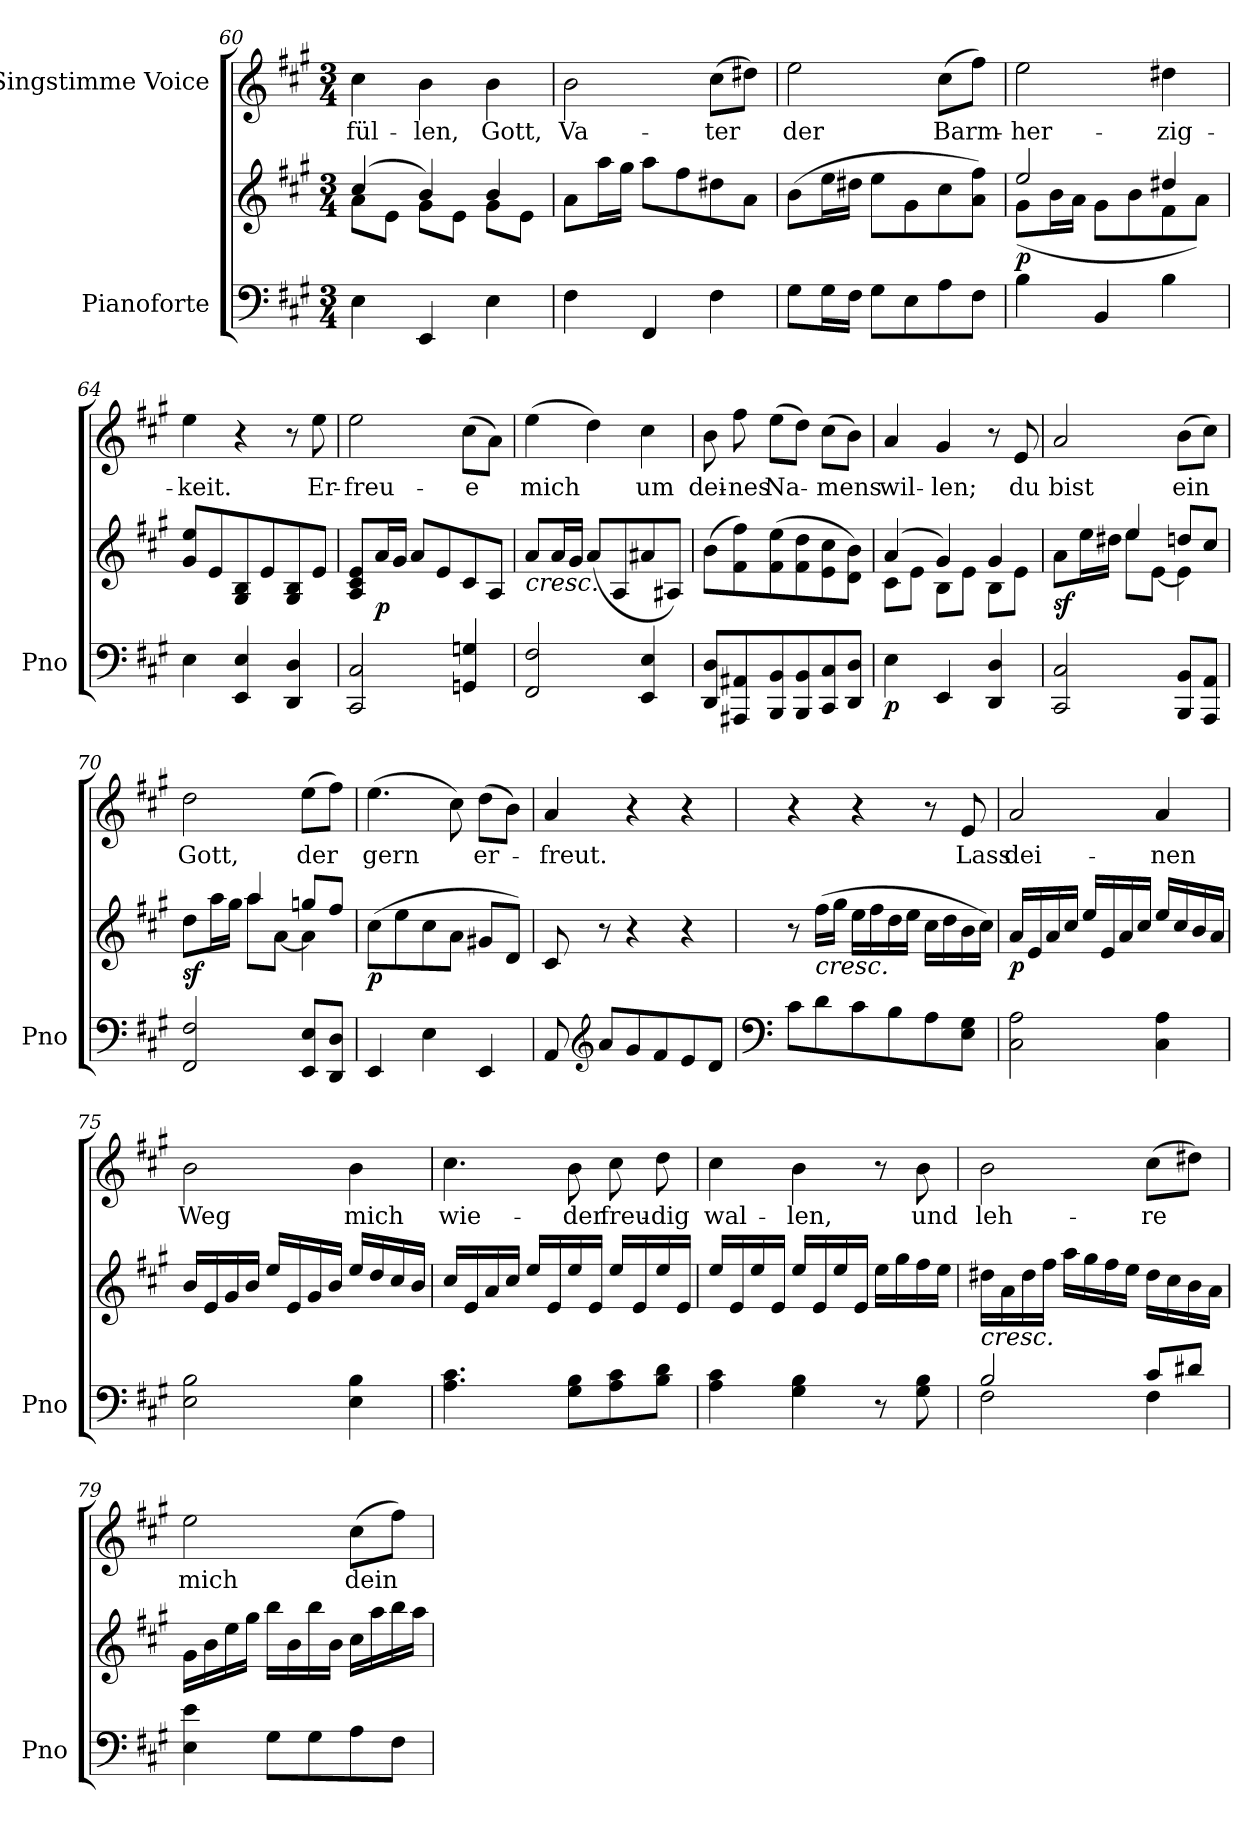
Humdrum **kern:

**kern	**kern	**dynam	**kern	**text
*part2	*part2	*part2	*part1	*part1
*staff3	*staff2	*staff2/3	*staff1	*staff1
*I"Pianoforte	*	*	*I"Singstimme Voice	*
*I'Pno	*	*	*	*
!!LO:LB:g=z
*clefF4	*clefG2	*	*clefG2	*
*k[f#c#g#]	*k[f#c#g#]	*	*k[f#c#g#]	*
*M3/4	*M3/4	*	*M3/4	*
=60	=60	=60	=60	=60
*	*^	*	*	*
!	!	!	!	!	!LO:LY:b
4E\	(4cc#/	8a\L	.	4cc#\	fül-
.	.	8e\J	.	.	.
!	!	!	!	!	!LO:LY:b
4EE/	4b/)	8g#\L	.	4b\	-len,
.	.	8e\J	.	.	.
!	!	!	!	!	!LO:LY:b
4E\	4b/	8g#\L	.	4b\	Gott,
.	.	8e\J	.	.	.
!!LO:LB:g=z
=61	=61	=61	=61	=61	=61
!	!LO:TX:b:i:t=cresc.	!	!	!	!
!	!	!	!	!	!LO:LY:b
*	*v	*v	*	*	*
4F#\	8a\L	.	2b\	Va-
.	16aa\L	.	.	.
.	16gg#\JJ	.	.	.
4FF#/	8aa\L	.	.	.
.	8ff#\	.	.	.
!	!	!	!	!LO:LY:b
4F#\	8dd#X\	.	(8cc#\L	-ter
.	8a\J	.	8dd#X\J)	.
=62	=62	=62	=62	=62
!	!	!	!	!LO:LY:b
8G#\L	(8b\L	.	2ee\	der
16G#\L	16ee\L	.	.	.
16F#\JJ	16dd#X\JJ	.	.	.
8G#\L	8ee\L	.	.	.
8E\	8g#\	.	.	.
!	!	!	!	!LO:LY:b
8A\	8cc#\	.	(8cc#\L	Barm-
8F#\J	8a\ 8ff#\J)	.	8ff#\J)	.
=63	=63	=63	=63	=63
*	*^	*	*	*
!	!	!	!LO:DY:b	!	!LO:LY:b
4B\	2ee/	(8g#\L	p	2ee\	-her-
.	.	16b\L	.	.	.
.	.	16a\JJ	.	.	.
4BB/	.	8g#\L	.	.	.
.	.	8b\	.	.	.
!	!	!	!	!	!LO:LY:b
4B\	4dd#X/	8f#\	.	4dd#X\	-zig-
.	.	8a\J)	.	.	.
=64	=64	=64	=64	=64	=64
!	!LO:TX:b:i:t=cresc.	!	!	!	!
!	!	!	!	!	!LO:LY:b
*	*v	*v	*	*	*
4E\	8g#/ 8ee/L	.	4ee\	-keit.
.	8e/	.	.	.
4EE/ 4E/	8G#/ 8B/	.	4r	.
.	8e/	.	.	.
4DD/ 4D/	8G#/ 8B/	.	8r	.
!	!	!	!	!LO:LY:b
.	8e/J	.	8ee\	Er-
=65	=65	=65	=65	=65
!	!	!	!	!LO:LY:b
2CC#/ 2C#/	8A/ 8c#/ 8e/L	.	2ee\	-freu-
!	!	!LO:DY:b	!	!
.	16a/L	p	.	.
.	16g#/JJ	.	.	.
.	8a/L	.	.	.
.	8e/	.	.	.
!	!	!	!	!LO:LY:b
4GGn/ 4Gn/	8c#/	.	(8cc#\L	-e
.	8A/J	.	8a\J)	.
!!LO:PB:g=z
=66	=66	=66	=66	=66
!	!LO:TX:b:i:t=cresc.	!	!	!
!	!	!	!	!LO:LY:b
2FF#/ 2F#/	8a/L	.	(4ee\	mich
.	16a/L	.	.	.
.	16g#/JJ	.	.	.
.	(8a/L	.	4dd\)	.
.	8A/	.	.	.
!	!	!	!	!LO:LY:b
4EE/ 4E/	8a#X/	.	4cc#\	um
.	8A#X/J)	.	.	.
!!LO:LB:g=z
=67	=67	=67	=67	=67
!	!	!	!	!LO:LY:b
8DD/ 8D/L	(8b\L	.	8b\	dei-
!	!	!	!	!LO:LY:b
8AAA#X/ 8AA#X/	8f#\ 8ff#\)	.	8ff#\	-nes
!	!	!	!	!LO:LY:b
8BBB/ 8BB/	(8f#\ 8ee\	.	(8ee\L	Na-
8BBB/ 8BB/	8f#\ 8dd\	.	8dd\J)	.
!	!	!	!	!LO:LY:b
8CC#/ 8C#/	8e\ 8cc#\	.	(8cc#\L	-mens
8DD/ 8D/J	8d\ 8b\J)	.	8b\J)	.
=68	=68	=68	=68	=68
*	*^	*	*	*
!	!	!	!LO:DY:b=2	!	!LO:LY:b
4E\	(4a/	8c#\L	p	4a/	wil-
.	.	8e\J	.	.	.
!	!	!	!	!	!LO:LY:b
4EE/	4g#/)	8B\L	.	4g#/	-len;
.	.	8e\J	.	.	.
4DD/ 4D/	4g#/	8B\L	.	8r	.
!	!	!	!	!	!LO:LY:b
.	.	8e\J	.	8e/	du
=69	=69	=69	=69	=69	=69
!	!	!	!LO:DY:b	!	!LO:LY:b
2CC#/ 2C#/	4ryy	8a\L	sf	2a/	bist
.	.	16ee\L	.	.	.
.	.	16dd#X\JJ	.	.	.
.	4ee/	8ee\L	.	.	.
.	.	[8e\J	.	.	.
!	!	!	!	!	!LO:LY:b
8BBB/ 8BB/L	8ddn/L	4e\]	.	(8b\L	ein
8AAA/ 8AA/J	8cc#/J	.	.	8cc#\J)	.
=70	=70	=70	=70	=70	=70
!	!	!	!LO:DY:b	!	!LO:LY:b
2FF#/ 2F#/	4ryy	8dd\L	sf	2dd\	Gott,
.	.	16aa\L	.	.	.
.	.	16gg#\JJ	.	.	.
.	4aa/	8aa\L	.	.	.
.	.	[8a\J	.	.	.
!	!	!	!	!	!LO:LY:b
8EE/ 8E/L	8ggn/L	4a\]	.	(8ee\L	der
8DD/ 8D/J	8ff#/J	.	.	8ff#\J)	.
*	*v	*v	*	*	*
=71	=71	=71	=71	=71
!	!	!LO:DY:b	!	!LO:LY:b
4EE/	(8cc#\L	p	(4.ee\	gern
.	8ee\	.	.	.
4E\	8cc#\	.	.	.
.	8a\J	.	8cc#\)	.
!	!	!	!	!LO:LY:b
4EE/	8g#X/L	.	(8dd\L	er-
.	8d/J)	.	8b\J)	.
!!LO:LB:g=z
=72	=72	=72	=72	=72
!	!	!	!	!LO:LY:b
8AA/	8c#/	.	4a/	-freut.
*clefG2	*	*	*	*
8a/L	8r	.	.	.
8g#/	4r	.	4r	.
8f#/	.	.	.	.
8e/	4r	.	4r	.
8d/J	.	.	.	.
!!LO:LB:g=z
=73	=73	=73	=73	=73
*clefF4	*	*	*	*
8c#\L	8r	.	4r	.
!	!LO:TX:b:i:t=cresc.	!	!	!
8d\	(16ff#\LL	.	.	.
.	16gg#\JJ	.	.	.
8c#\	16ee\LL	.	4r	.
.	16ff#\	.	.	.
8B\	16dd\	.	.	.
.	16ee\JJ	.	.	.
8A\	16cc#\LL	.	8r	.
.	16dd\	.	.	.
!	!	!	!	!LO:LY:b
8E\ 8G#\J	16b\	.	8e/	Lass
.	16cc#\JJ)	.	.	.
=74	=74	=74	=74	=74
!	!	!LO:DY:b	!	!LO:LY:b
2C#\ 2A\	16a/LL	p	2a/	dei-
.	16e/	.	.	.
.	16a/	.	.	.
.	16cc#/JJ	.	.	.
.	16ee/LL	.	.	.
.	16e/	.	.	.
.	16a/	.	.	.
.	16cc#/JJ	.	.	.
!	!	!	!	!LO:LY:b
4C#\ 4A\	16ee/LL	.	4a/	-nen
.	16cc#/	.	.	.
.	16b/	.	.	.
.	16a/JJ	.	.	.
=75	=75	=75	=75	=75
!	!	!	!	!LO:LY:b
2E\ 2B\	16b/LL	.	2b\	Weg
.	16e/	.	.	.
.	16g#/	.	.	.
.	16b/JJ	.	.	.
.	16ee/LL	.	.	.
.	16e/	.	.	.
.	16g#/	.	.	.
.	16b/JJ	.	.	.
!	!	!	!	!LO:LY:b
4E\ 4B\	16ee/LL	.	4b\	mich
.	16dd/	.	.	.
.	16cc#/	.	.	.
.	16b/JJ	.	.	.
!!LO:LB:g=z
=76	=76	=76	=76	=76
!	!	!	!	!LO:LY:b
4.A\ 4.c#\	16cc#/LL	.	4.cc#\	wie-
.	16e/	.	.	.
.	16a/	.	.	.
.	16cc#/JJ	.	.	.
.	16ee/LL	.	.	.
.	16e/	.	.	.
!	!	!	!	!LO:LY:b
8G#\ 8B\L	16ee/	.	8b\	-der
.	16e/JJ	.	.	.
!	!	!	!	!LO:LY:b
8A\ 8c#\	16ee/LL	.	8cc#\	freu-
.	16e/	.	.	.
!	!	!	!	!LO:LY:b
8B\ 8d\J	16ee/	.	8dd\	-dig
.	16e/JJ	.	.	.
!!LO:PB:g=z
=77	=77	=77	=77	=77
!	!	!	!	!LO:LY:b
4A\ 4c#\	16ee/LL	.	4cc#\	wal-
.	16e/	.	.	.
.	16ee/	.	.	.
.	16e/JJ	.	.	.
!	!	!	!	!LO:LY:b
4G#\ 4B\	16ee/LL	.	4b\	-len,
.	16e/	.	.	.
.	16ee/	.	.	.
.	16e/JJ	.	.	.
8r	16ee\LL	.	8r	.
.	16gg#\	.	.	.
!	!	!	!	!LO:LY:b
8G#\ 8B\	16ff#\	.	8b\	und
.	16ee\JJ	.	.	.
=78	=78	=78	=78	=78
*^	*	*	*	*
!	!	!LO:TX:b:i:t=cresc.	!	!	!
!	!	!	!	!	!LO:LY:b
2B/	2F#\	16dd#X\LL	.	2b\	leh-
.	.	16a\	.	.	.
.	.	16dd#\	.	.	.
.	.	16ff#\JJ	.	.	.
.	.	16aa\LL	.	.	.
.	.	16gg#\	.	.	.
.	.	16ff#\	.	.	.
.	.	16ee\JJ	.	.	.
!	!	!	!	!	!LO:LY:b
8c#/L	4F#\	16dd#\LL	.	(8cc#\L	-re
.	.	16cc#\	.	.	.
8d#X/J	.	16b\	.	8dd#X\J)	.
.	.	16a\JJ	.	.	.
*v	*v	*	*	*	*
!!LO:LB:g=z
=79	=79	=79	=79	=79
!	!	!	!	!LO:LY:b
4E\ 4e\	16g#\LL	.	2ee\	mich
.	16b\	.	.	.
.	16ee\	.	.	.
.	16gg#\JJ	.	.	.
8G#\L	16bb\LL	.	.	.
.	16b\	.	.	.
8G#\	16bb\	.	.	.
.	16b\JJ	.	.	.
!	!	!	!	!LO:LY:b
8A\	16cc#\LL	.	(8cc#\L	dein
.	16aa\	.	.	.
8F#\J	16bb\	.	8ff#\J)	.
.	16aa\JJ	.	.	.
=	=	=	=	=
*-	*-	*-	*-	*-
